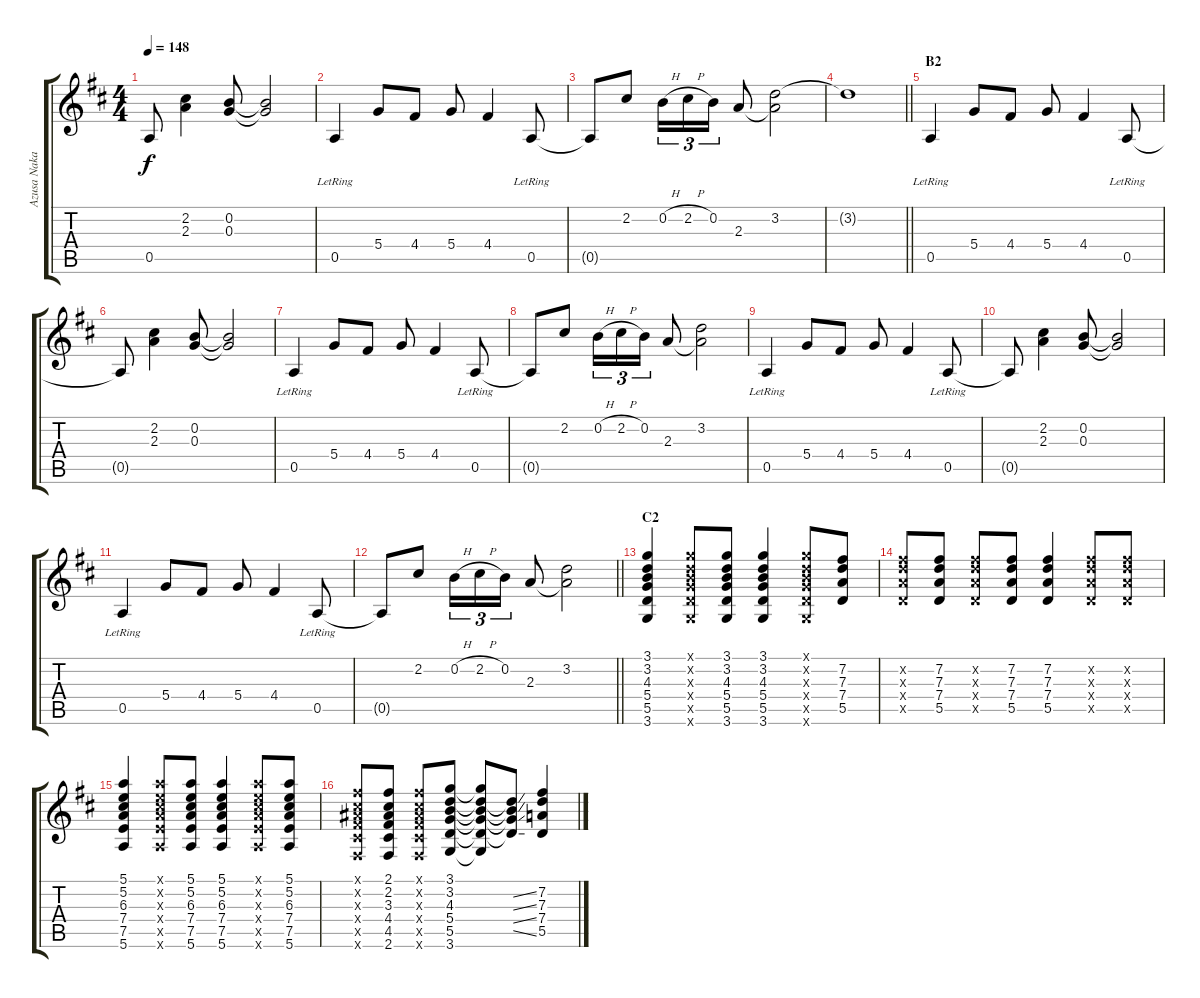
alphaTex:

\track ("Azusa Nakano" "Azusa Naka") {instrument overdrivenguitar}
\staff {score tabs}
\tuning (E4 B3 G3 D3 A2 E2) {hide}
\ts (4 4)
\tempo 148
\clef g2
\ks d
0.5{t}.8{dy f} (2.2 2.3).4 (0.2 0.3).8 (0.2{t} 0.3{t}).2 |
0.5{lr}.4 5.4.8 4.4.8 5.4.8 4.4.4 0.5{lr}.8 |
0.5{t}.8 2.2.8 0.2{h}.16{tu (3 2)} 2.2{h}.16{tu (3 2)} 0.2.16{tu (3 2)} 2.3.8 (3.2 2.3{t}).2 |
\barLineRight lightlight
3.2{t}.1 |
\section ("" "B2")
0.5{lr}.4 5.4.8 4.4.8 5.4.8 4.4.4 0.5{lr}.8 |
0.5{t}.8 (2.2 2.3).4 (0.2 0.3).8 (0.2{t} 0.3{t}).2 |
0.5{lr}.4 5.4.8 4.4.8 5.4.8 4.4.4 0.5{lr}.8 |
0.5{t}.8 2.2.8 0.2{h}.16{tu (3 2)} 2.2{h}.16{tu (3 2)} 0.2.16{tu (3 2)} 2.3.8 (3.2 2.3{t}).2 |
0.5{lr}.4 5.4.8 4.4.8 5.4.8 4.4.4 0.5{lr}.8 |
0.5{t}.8 (2.2 2.3).4 (0.2 0.3).8 (0.2{t} 0.3{t}).2 |
0.5{lr}.4 5.4.8 4.4.8 5.4.8 4.4.4 0.5{lr}.8 |
\barLineRight lightlight
0.5{t}.8 2.2.8 0.2{h}.16{tu (3 2)} 2.2{h}.16{tu (3 2)} 0.2.16{tu (3 2)} 2.3.8 (3.2 2.3{t}).2 |
\section ("" "C2")
(3.1 3.2 4.3 5.4 5.5 3.6).4 (3.1{x} 3.2{x} 4.3{x} 5.4{x} 5.5{x} 3.6{x}).8 (3.1 3.2 4.3 5.4 5.5 3.6).8 (3.1 3.2 4.3 5.4 5.5 3.6).4 (3.1{x} 3.2{x} 4.3{x} 5.4{x} 5.5{x} 3.6{x}).8 (7.2 7.3 7.4 5.5).8 |
(7.2{x} 7.3{x} 7.4{x} 5.5{x}).8 (7.2 7.3 7.4 5.5).8 (7.2{x} 7.3{x} 7.4{x} 5.5{x}).8 (7.2 7.3 7.4 5.5).8 (7.2 7.3 7.4 5.5).4 (7.2{x} 7.3{x} 7.4{x} 5.5{x}).8 (7.2{x} 7.3{x} 7.4{x} 5.5{x}).8 |
(5.1 5.2 6.3 7.4 7.5 5.6).4 (5.1{x} 5.2{x} 6.3{x} 7.4{x} 7.5{x} 5.6{x}).8 (5.1 5.2 6.3 7.4 7.5 5.6).8 (5.1 5.2 6.3 7.4 7.5 5.6).4 (5.1{x} 5.2{x} 6.3{x} 7.4{x} 7.5{x} 5.6{x}).8 (5.1 5.2 6.3 7.4 7.5 5.6).8 |
(2.1{x} 2.2{x} 3.3{x} 4.4{x} 4.5{x} 2.6{x}).8 (2.1 2.2 3.3 4.4 4.5 2.6).8 (2.1{x} 2.2{x} 3.3{x} 4.4{x} 4.5{x} 2.6{x}).8 (3.1 3.2 4.3 5.4 5.5 3.6).8 (3.1{t} 3.2{t} 4.3{t} 5.4{t} 5.5{t} 3.6{t}).8 (3.2{ss t} 4.3{ss t} 5.4{ss t} 5.5{ss t}).8 (7.2 7.3 7.4 5.5).4
